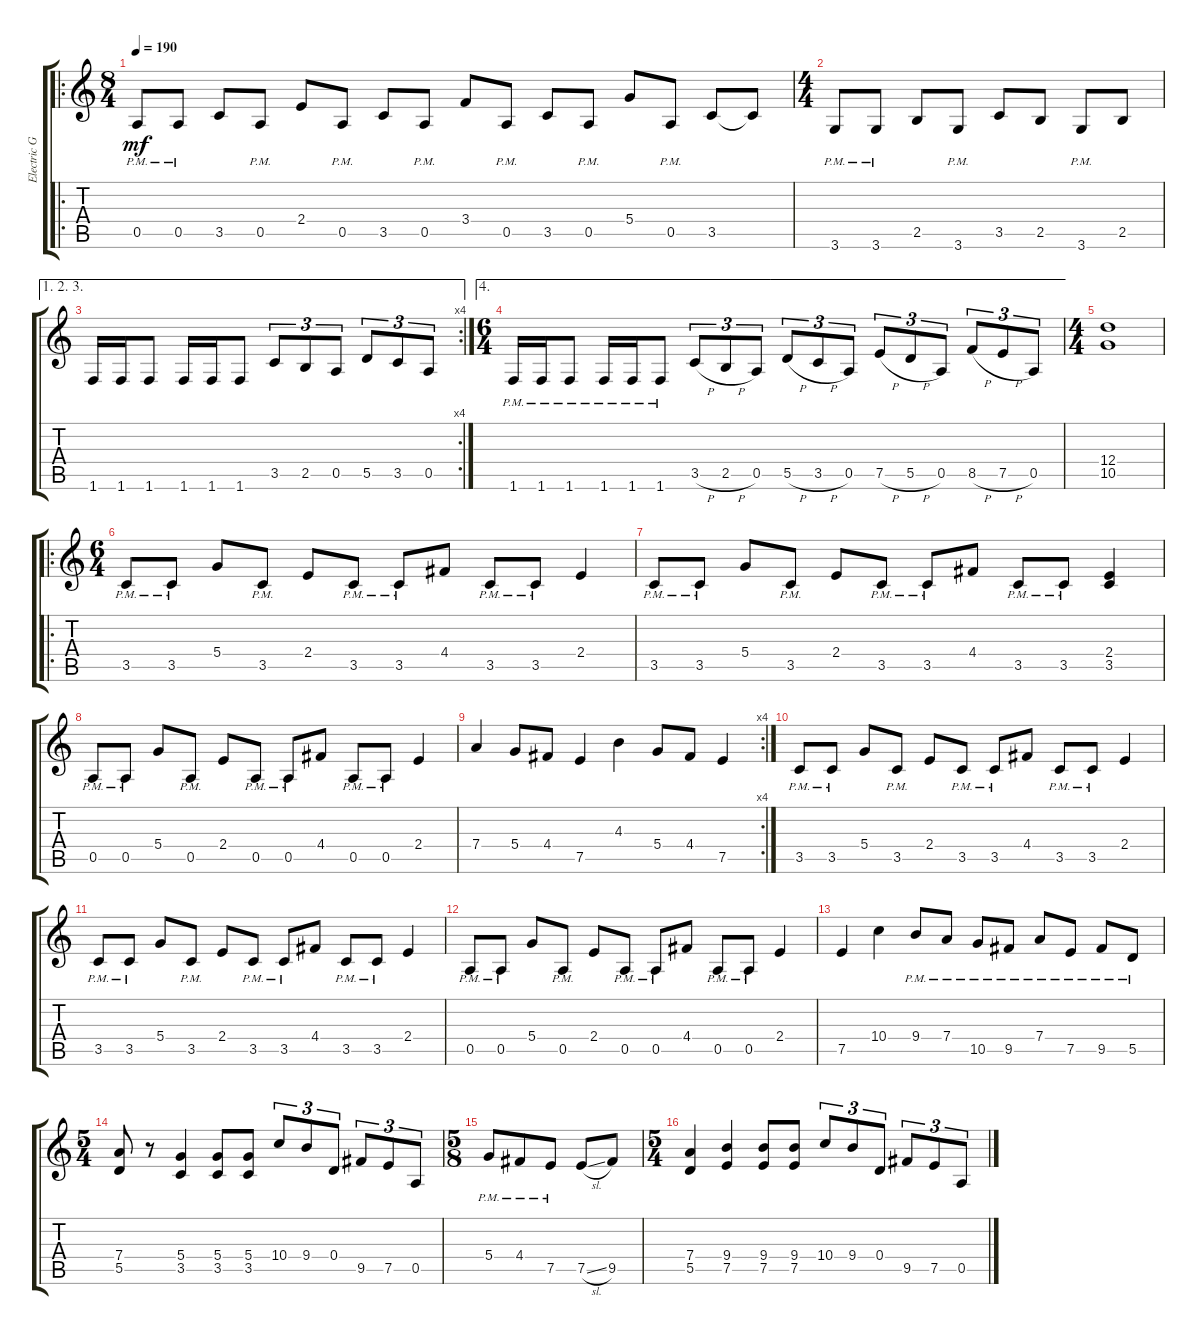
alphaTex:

\track ("Electric Guitar 2" "Electric G") {instrument distortionguitar}
\staff {score tabs}
\tuning (E4 B3 G3 D3 A2 E2) {hide}
\ro
\ts (8 4)
\tempo 190
\clef g2
\ks c
0.5{pm}.8{dy mf} 0.5{pm}.8 3.5.8 0.5{pm}.8 2.4.8 0.5{pm}.8 3.5.8 0.5{pm}.8 3.4.8 0.5{pm}.8 3.5.8 0.5{pm}.8 5.4.8 0.5{pm}.8 3.5.8 3.5{t}.8 |
\ts (4 4)
3.6{pm}.8 3.6{pm}.8 2.5.8 3.6{pm}.8 3.5.8 2.5.8 3.6{pm}.8 2.5.8 |
\ae (1 2 3)
\rc 4
1.6.16 1.6.16 1.6.8 1.6.16 1.6.16 1.6.8 3.5.8{tu (3 2)} 2.5.8{tu (3 2)} 0.5.8{tu (3 2)} 5.5.8{tu (3 2)} 3.5.8{tu (3 2)} 0.5.8{tu (3 2)} |
\ae 4
\ts (6 4)
1.6{pm}.16 1.6{pm}.16 1.6{pm}.8 1.6{pm}.16 1.6{pm}.16 1.6{pm}.8 3.5{h}.8{tu (3 2)} 2.5{h}.8{tu (3 2)} 0.5.8{tu (3 2)} 5.5{h}.8{tu (3 2)} 3.5{h}.8{tu (3 2)} 0.5.8{tu (3 2)} 7.5{h}.8{tu (3 2)} 5.5{h}.8{tu (3 2)} 0.5.8{tu (3 2)} 8.5{h}.8{tu (3 2)} 7.5{h}.8{tu (3 2)} 0.5.8{tu (3 2)} |
\ts (4 4)
(12.4 10.5).1 |
\ro
\ts (6 4)
3.5{pm}.8 3.5{pm}.8 5.4.8 3.5{pm}.8 2.4.8 3.5{pm}.8 3.5{pm}.8 4.4.8 3.5{pm}.8 3.5{pm}.8 2.4.4 |
3.5{pm}.8 3.5{pm}.8 5.4.8 3.5{pm}.8 2.4.8 3.5{pm}.8 3.5{pm}.8 4.4.8 3.5{pm}.8 3.5{pm}.8 (2.4 3.5).4 |
0.5{pm}.8 0.5{pm}.8 5.4.8 0.5{pm}.8 2.4.8 0.5{pm}.8 0.5{pm}.8 4.4.8 0.5{pm}.8 0.5{pm}.8 2.4.4 |
\rc 4
7.4.4 5.4.8 4.4.8 7.5.4 4.3.4 5.4.8 4.4.8 7.5.4 |
3.5{pm}.8 3.5{pm}.8 5.4.8 3.5{pm}.8 2.4.8 3.5{pm}.8 3.5{pm}.8 4.4.8 3.5{pm}.8 3.5{pm}.8 2.4.4 |
3.5{pm}.8 3.5{pm}.8 5.4.8 3.5{pm}.8 2.4.8 3.5{pm}.8 3.5{pm}.8 4.4.8 3.5{pm}.8 3.5{pm}.8 2.4.4 |
0.5{pm}.8 0.5{pm}.8 5.4.8 0.5{pm}.8 2.4.8 0.5{pm}.8 0.5{pm}.8 4.4.8 0.5{pm}.8 0.5{pm}.8 2.4.4 |
7.5.4 10.4.4 9.4{pm}.8 7.4{pm}.8 10.5{pm}.8 9.5{pm}.8 7.4{pm}.8 7.5{pm}.8 9.5{pm}.8 5.5{pm}.8 |
\ts (5 4)
(7.4 5.5).8 r.8 (5.4 3.5).4 (5.4 3.5).8 (5.4 3.5).8 10.4.8{tu (3 2)} 9.4.8{tu (3 2)} 0.4.8{tu (3 2)} 9.5.8{tu (3 2)} 7.5.8{tu (3 2)} 0.5.8{tu (3 2)} |
\ts (5 8)
5.4{pm}.8 4.4{pm}.8 7.5{pm}.8 7.5{sl}.8 9.5.8 |
\ts (5 4)
(7.4 5.5).4 (9.4 7.5).4 (9.4 7.5).8 (9.4 7.5).8 10.4.8{tu (3 2)} 9.4.8{tu (3 2)} 0.4.8{tu (3 2)} 9.5.8{tu (3 2)} 7.5.8{tu (3 2)} 0.5.8{tu (3 2)}
